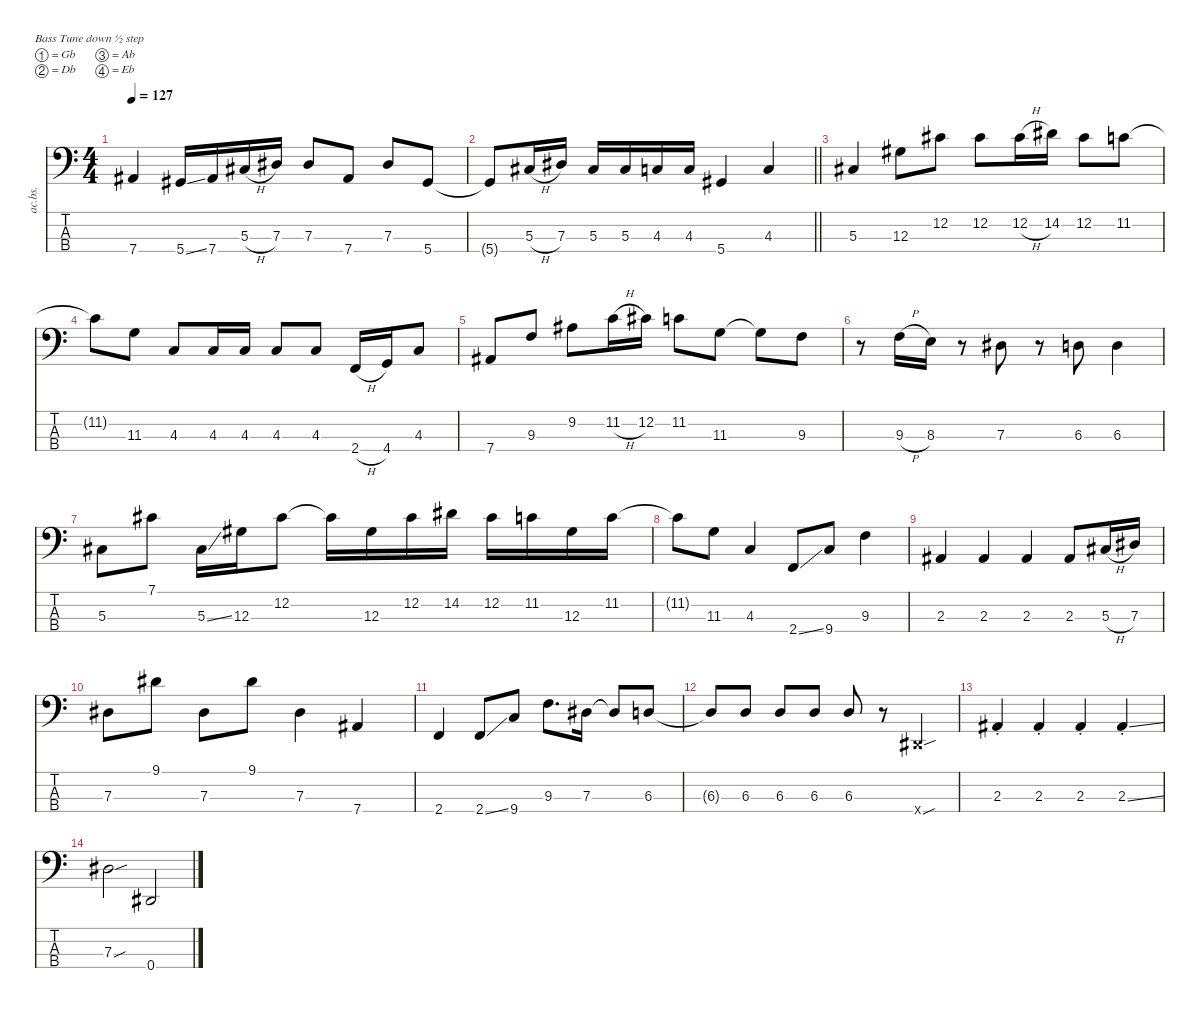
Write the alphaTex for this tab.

\defaultSystemsLayout 4
\hideDynamics
\bracketExtendMode nobrackets
\track ("Acoustic Bass" "ac.bs.") {instrument acousticbass}
\staff {score tabs}
\tuning (Gb2 Db2 Ab1 Eb1)
\ts (4 4)
\tempo 127
\clef f4
\ks c
7.4{acc #}.4{dy mf beam Up} 5.4{ss acc #}.16{beam Up} 7.4{acc #}.16{beam Up} 5.3{h acc #}.16{beam Up} 7.3{acc #}.16{beam Up} 7.3{acc #}.8{beam Up} 7.4{acc #}.8{beam Up} 7.3{acc #}.8{beam Up} 5.4{acc #}.8{beam Up} |
\barLineRight lightlight
5.4{t acc #}.8{beam Up} 5.3{h acc #}.16{beam Up} 7.3{acc #}.16{beam Up} 5.3{acc #}.16{beam Up} 5.3{acc #}.16{beam Up} 4.3.16{beam Up} 4.3.16{beam Up} 5.4{acc #}.4{beam Up} 4.3.4{beam Up} |
5.3{acc #}.4{beam Up} 12.3{acc #}.8{beam Down} 12.2{acc #}.8{beam Down} 12.2{acc #}.8{beam Down} 12.2{h acc #}.16{beam Down} 14.2{acc #}.16{beam Down} 12.2{acc #}.8{beam Down} 11.2.8{beam Down} |
11.2{t}.8{beam Down} 11.3.8{beam Down} 4.3.8{beam Up} 4.3.16{beam Up} 4.3.16{beam Up} 4.3.8{beam Up} 4.3.8{beam Up} 2.4{h}.16{beam Up} 4.4.16{beam Up} 4.3.8{beam Up} |
7.4{acc #}.8{beam Up} 9.3.8{beam Up} 9.2{acc #}.8{beam Down} 11.2{h}.16{beam Down} 12.2{acc #}.16{beam Down} 11.2.8{beam Down} 11.3.8{beam Down} 11.3{t}.8{beam Down} 9.3.8{beam Down} |
r.8{beam Down} 9.3{h}.16{beam Down} 8.3.16{beam Down} r.8{beam Down} 7.3{acc #}.8{beam Down} r.8{beam Down} 6.3.8{beam Down} 6.3.4{beam Down} |
5.3{acc #}.8{beam Down} 7.1{acc #}.8{beam Down} 5.3{ss acc #}.16{beam Down} 12.3{acc #}.16{beam Down} 12.2{acc #}.8{beam Down} 12.2{t acc #}.16{beam Down} 12.3{acc #}.16{beam Down} 12.2{acc #}.16{beam Down} 14.2{acc #}.16{beam Down} 12.2{acc #}.16{beam Down} 11.2.16{beam Down} 12.3{acc #}.16{beam Down} 11.2.16{beam Down} |
11.2{t}.8{beam Down} 11.3.8{beam Down} 4.3.4{beam Up} 2.4{ss}.8{beam Up} 9.4.8{beam Up} 9.3.4{beam Down} |
2.3{acc #}.4{beam Up} 2.3{acc #}.4{beam Up} 2.3{acc #}.4{beam Up} 2.3{acc #}.8{beam Up} 5.3{h acc #}.16{beam Up} 7.3{acc #}.16{beam Up} |
7.3{acc #}.8{beam Down} 9.1{acc #}.8{beam Down} 7.3{acc #}.8{beam Down} 9.1{acc #}.8{beam Down} 7.3{acc #}.4{beam Down} 7.4{acc #}.4{beam Up} |
2.4.4{beam Up} 2.4{ss}.8{beam Up} 9.4.8{beam Up} 9.3.8{d beam Down} 7.3{acc #}.16{beam Down} 7.3{t acc #}.8{beam Up} 6.3.8{beam Up} |
6.3{t}.8{beam Up} 6.3.8{beam Up} 6.3.8{beam Up} 6.3.8{beam Up} 6.3.8{beam Up} r.8{beam Down} 0.4{sou x acc #}.4{beam Up} |
2.3{st acc #}.4{beam Up} 2.3{st acc #}.4{beam Up} 2.3{st acc #}.4{beam Up} 2.3{ss st acc #}.4{beam Up} |
7.3{sou acc #}.2{beam Down} 0.4{acc #}.2{beam Up}
